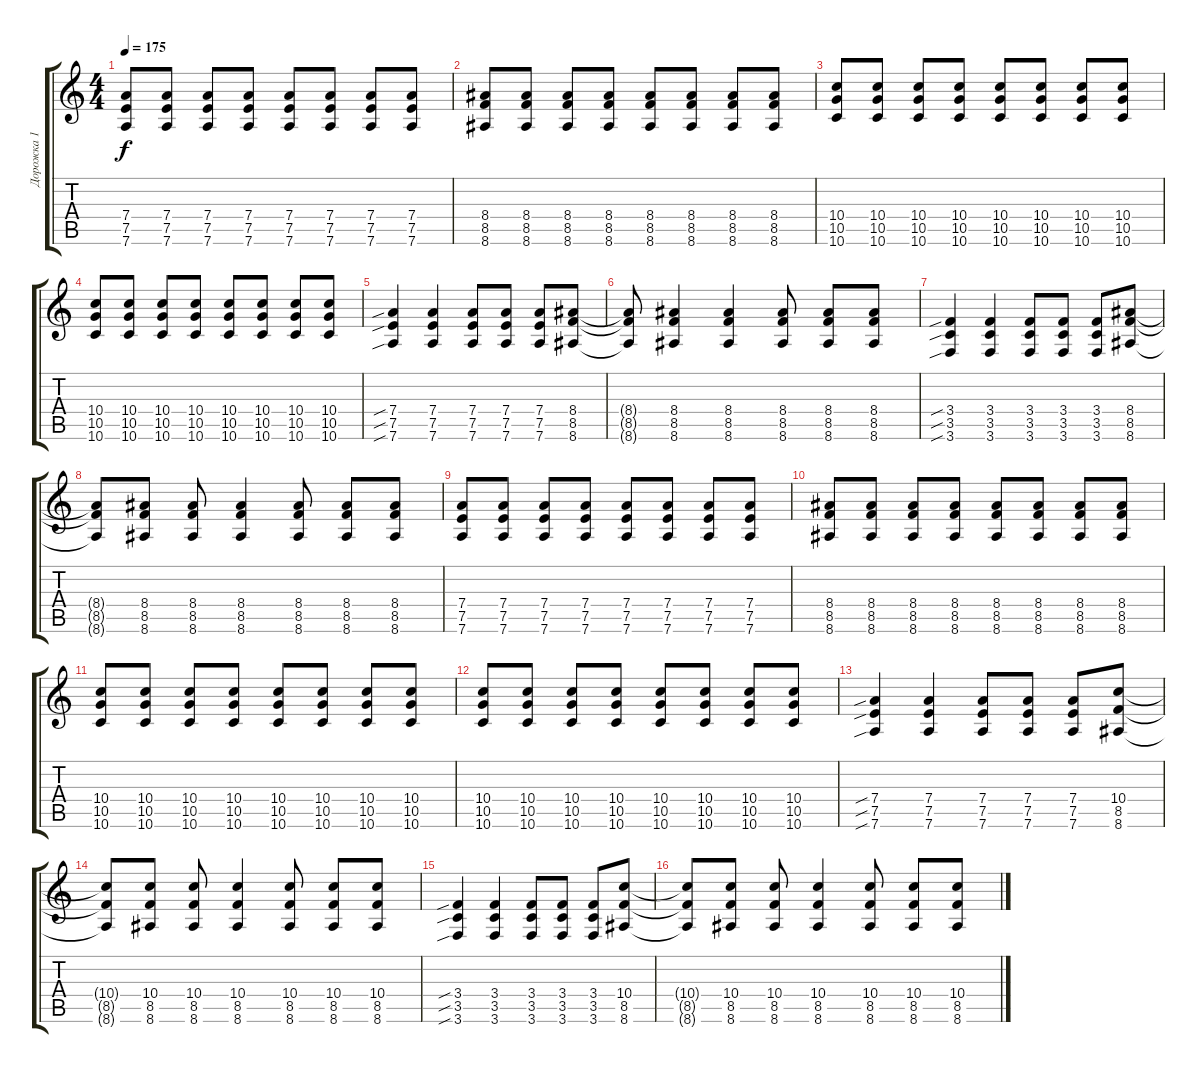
\track ("Дорожка 1" "Дорожка 1") {instrument overdrivenguitar}
\staff {score tabs}
\tuning (E4 B3 G3 D3 A2 D2) {hide}
\ts (4 4)
\tempo 175
\clef g2
\ks c
(7.4 7.5 7.6).8{dy f} (7.4 7.5 7.6).8 (7.4 7.5 7.6).8 (7.4 7.5 7.6).8 (7.4 7.5 7.6).8 (7.4 7.5 7.6).8 (7.4 7.5 7.6).8 (7.4 7.5 7.6).8 |
(8.4 8.5 8.6).8 (8.4 8.5 8.6).8 (8.4 8.5 8.6).8 (8.4 8.5 8.6).8 (8.4 8.5 8.6).8 (8.4 8.5 8.6).8 (8.4 8.5 8.6).8 (8.4 8.5 8.6).8 |
(10.4 10.5 10.6).8 (10.4 10.5 10.6).8 (10.4 10.5 10.6).8 (10.4 10.5 10.6).8 (10.4 10.5 10.6).8 (10.4 10.5 10.6).8 (10.4 10.5 10.6).8 (10.4 10.5 10.6).8 |
(10.4 10.5 10.6).8 (10.4 10.5 10.6).8 (10.4 10.5 10.6).8 (10.4 10.5 10.6).8 (10.4 10.5 10.6).8 (10.4 10.5 10.6).8 (10.4 10.5 10.6).8 (10.4 10.5 10.6).8 |
(7.4{sib} 7.5{sib} 7.6{sib}).4{volume 16 instrument electricguitarclean} (7.4 7.5 7.6).4 (7.4 7.5 7.6).8 (7.4 7.5 7.6).8 (7.4 7.5 7.6).8 (8.4 8.5 8.6).8 |
(8.4{t} 8.5{t} 8.6{t}).8 (8.4 8.5 8.6).4 (8.4 8.5 8.6).4 (8.4 8.5 8.6).8 (8.4 8.5 8.6).8 (8.4 8.5 8.6).8 |
(3.4{sib} 3.5{sib} 3.6{sib}).4{instrument overdrivenguitar} (3.4 3.5 3.6).4 (3.4 3.5 3.6).8 (3.4 3.5 3.6).8 (3.4 3.5 3.6).8 (8.4 8.5 8.6).8 |
(8.4{t} 8.5{t} 8.6{t}).8 (8.4 8.5 8.6).8 (8.4 8.5 8.6).8 (8.4 8.5 8.6).4 (8.4 8.5 8.6).8 (8.4 8.5 8.6).8 (8.4 8.5 8.6).8 |
(7.4 7.5 7.6).8 (7.4 7.5 7.6).8 (7.4 7.5 7.6).8 (7.4 7.5 7.6).8 (7.4 7.5 7.6).8 (7.4 7.5 7.6).8 (7.4 7.5 7.6).8 (7.4 7.5 7.6).8 |
(8.4 8.5 8.6).8 (8.4 8.5 8.6).8 (8.4 8.5 8.6).8 (8.4 8.5 8.6).8 (8.4 8.5 8.6).8 (8.4 8.5 8.6).8 (8.4 8.5 8.6).8 (8.4 8.5 8.6).8 |
(10.4 10.5 10.6).8 (10.4 10.5 10.6).8 (10.4 10.5 10.6).8 (10.4 10.5 10.6).8 (10.4 10.5 10.6).8 (10.4 10.5 10.6).8 (10.4 10.5 10.6).8 (10.4 10.5 10.6).8 |
(10.4 10.5 10.6).8 (10.4 10.5 10.6).8 (10.4 10.5 10.6).8 (10.4 10.5 10.6).8 (10.4 10.5 10.6).8 (10.4 10.5 10.6).8 (10.4 10.5 10.6).8 (10.4 10.5 10.6).8 |
(7.4{sib} 7.5{sib} 7.6{sib}).4 (7.4 7.5 7.6).4 (7.4 7.5 7.6).8 (7.4 7.5 7.6).8 (7.4 7.5 7.6).8 (10.4 8.5 8.6).8 |
(10.4{t} 8.5{t} 8.6{t}).8 (10.4 8.5 8.6).8 (10.4 8.5 8.6).8 (10.4 8.5 8.6).4 (10.4 8.5 8.6).8 (10.4 8.5 8.6).8 (10.4 8.5 8.6).8 |
(3.4{sib} 3.5{sib} 3.6{sib}).4 (3.4 3.5 3.6).4 (3.4 3.5 3.6).8 (3.4 3.5 3.6).8 (3.4 3.5 3.6).8 (10.4 8.5 8.6).8 |
(10.4{t} 8.5{t} 8.6{t}).8 (10.4 8.5 8.6).8 (10.4 8.5 8.6).8 (10.4 8.5 8.6).4 (10.4 8.5 8.6).8 (10.4 8.5 8.6).8 (10.4 8.5 8.6).8
